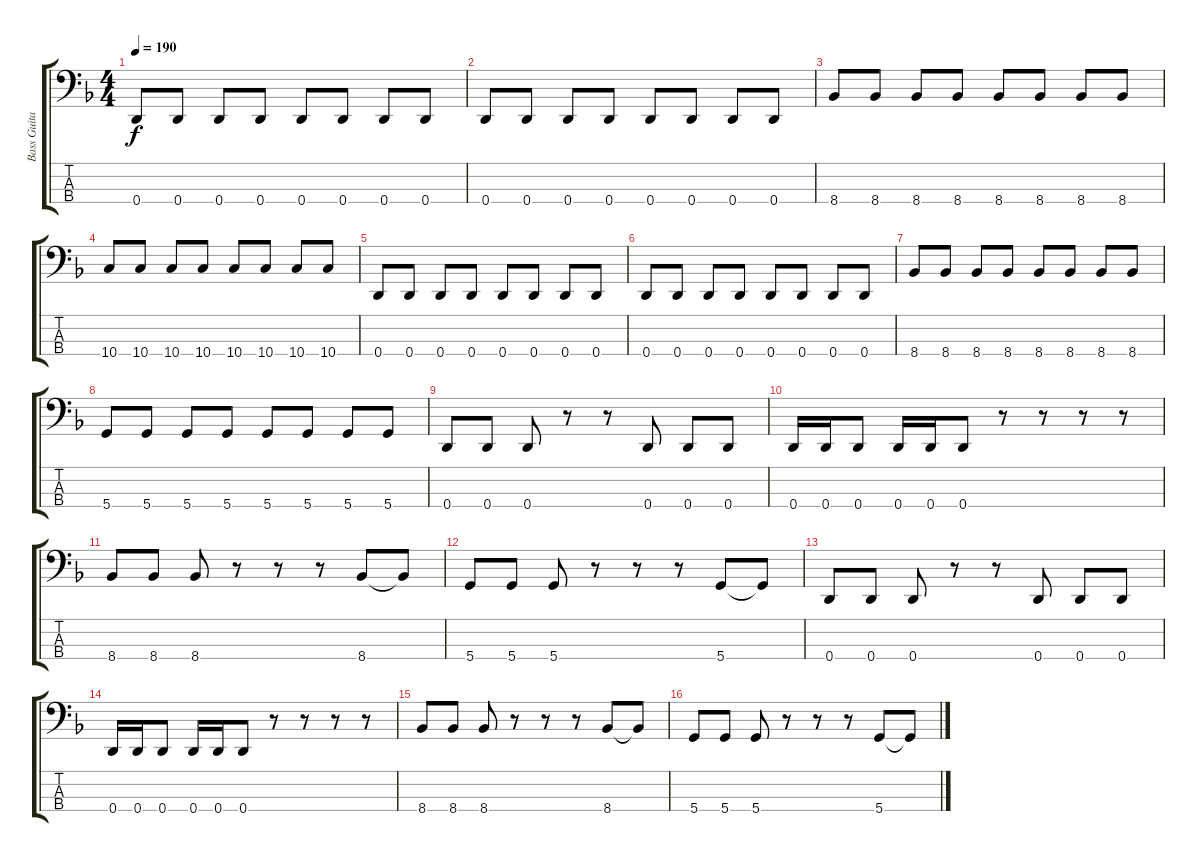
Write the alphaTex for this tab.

\track ("Bass Guitar (Andy)" "Bass Guita") {instrument electricbasspick}
\staff {score tabs}
\tuning (G2 D2 A1 D1) {hide}
\ts (4 4)
\tempo 190
\clef f4
\ks dminor
0.4.8{dy f} 0.4.8 0.4.8 0.4.8 0.4.8 0.4.8 0.4.8 0.4.8 |
0.4.8 0.4.8 0.4.8 0.4.8 0.4.8 0.4.8 0.4.8 0.4.8 |
8.4.8 8.4.8 8.4.8 8.4.8 8.4.8 8.4.8 8.4.8 8.4.8 |
10.4.8 10.4.8 10.4.8 10.4.8 10.4.8 10.4.8 10.4.8 10.4.8 |
0.4.8 0.4.8 0.4.8 0.4.8 0.4.8 0.4.8 0.4.8 0.4.8 |
0.4.8 0.4.8 0.4.8 0.4.8 0.4.8 0.4.8 0.4.8 0.4.8 |
8.4.8 8.4.8 8.4.8 8.4.8 8.4.8 8.4.8 8.4.8 8.4.8 |
5.4.8 5.4.8 5.4.8 5.4.8 5.4.8 5.4.8 5.4.8 5.4.8 |
0.4.8 0.4.8 0.4.8 r.8 r.8 0.4.8 0.4.8 0.4.8 |
0.4.16 0.4.16 0.4.8 0.4.16 0.4.16 0.4.8 r.8 r.8 r.8 r.8 |
8.4.8 8.4.8 8.4.8 r.8 r.8 r.8 8.4.8 8.4{t}.8 |
5.4.8 5.4.8 5.4.8 r.8 r.8 r.8 5.4.8 5.4{t}.8 |
0.4.8 0.4.8 0.4.8 r.8 r.8 0.4.8 0.4.8 0.4.8 |
0.4.16 0.4.16 0.4.8 0.4.16 0.4.16 0.4.8 r.8 r.8 r.8 r.8 |
8.4.8 8.4.8 8.4.8 r.8 r.8 r.8 8.4.8 8.4{t}.8 |
5.4.8 5.4.8 5.4.8 r.8 r.8 r.8 5.4.8 5.4{t}.8
